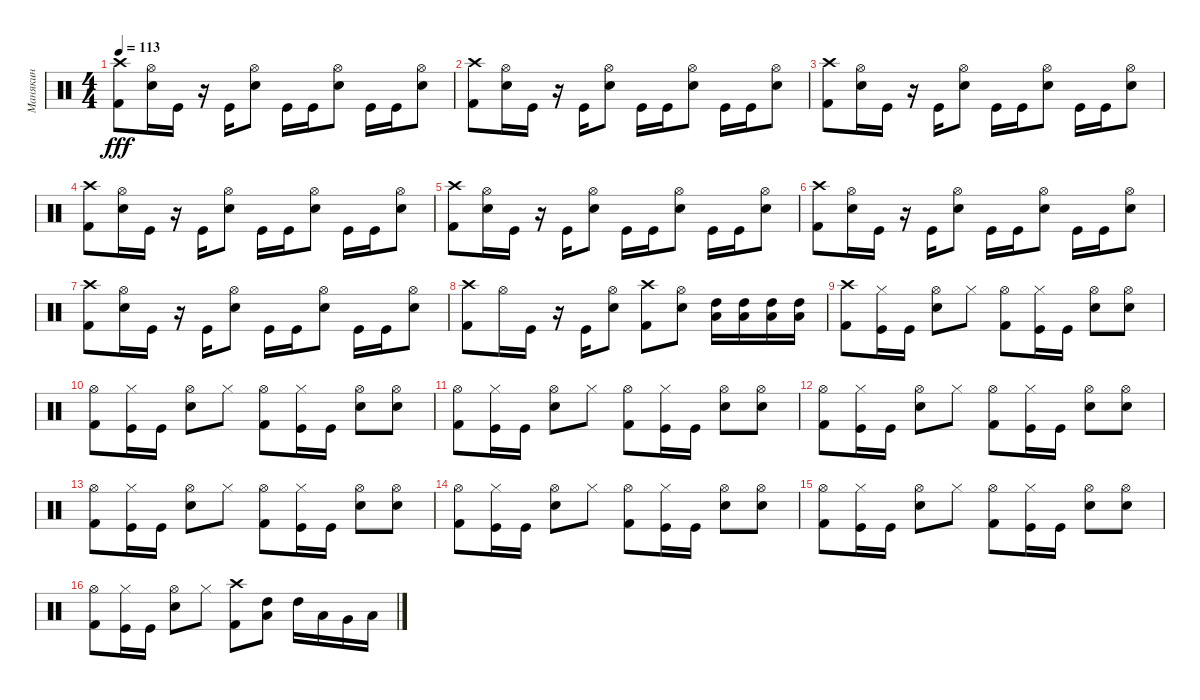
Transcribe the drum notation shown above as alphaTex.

\track ("Манякин" "Манякин") {instrument percussion}
\staff {score}
\articulation defaults
\ts (4 4)
\tempo 113
\clef neutral
\ks c
("Crash high (hit)" "Kick (hit) 2").8{dy fff} ("Snare (hit) 2" "Hi-Hat (open)").16 "Kick (hit)".16 r.16 "Kick (hit)".16 ("Snare (hit) 2" "Hi-Hat (open)").8 "Kick (hit)".16 "Kick (hit)".16 ("Snare (hit) 2" "Hi-Hat (open)").8 "Kick (hit)".16 "Kick (hit)".16 ("Snare (hit) 2" "Hi-Hat (open)").8 |
("Kick (hit) 2" "Crash high (hit)").8 ("Snare (hit) 2" "Hi-Hat (open)").16 "Kick (hit)".16 r.16 "Kick (hit)".16 ("Snare (hit) 2" "Hi-Hat (open)").8 "Kick (hit)".16 "Kick (hit)".16 ("Snare (hit) 2" "Hi-Hat (open)").8 "Kick (hit)".16 "Kick (hit)".16 ("Snare (hit) 2" "Hi-Hat (open)").8 |
("Crash high (hit)" "Kick (hit) 2").8 ("Snare (hit) 2" "Hi-Hat (open)").16 "Kick (hit)".16 r.16 "Kick (hit)".16 ("Snare (hit) 2" "Hi-Hat (open)").8 "Kick (hit)".16 "Kick (hit)".16 ("Snare (hit) 2" "Hi-Hat (open)").8 "Kick (hit)".16 "Kick (hit)".16 ("Snare (hit) 2" "Hi-Hat (open)").8 |
("Crash high (hit)" "Kick (hit) 2").8 ("Snare (hit) 2" "Hi-Hat (open)").16 "Kick (hit)".16 r.16 "Kick (hit)".16 ("Snare (hit) 2" "Hi-Hat (open)").8 "Kick (hit)".16 "Kick (hit)".16 ("Snare (hit) 2" "Hi-Hat (open)").8 "Kick (hit)".16 "Kick (hit)".16 ("Snare (hit) 2" "Hi-Hat (open)").8 |
("Crash high (hit)" "Kick (hit) 2").8 ("Snare (hit) 2" "Hi-Hat (open)").16 "Kick (hit)".16 r.16 "Kick (hit)".16 ("Snare (hit) 2" "Hi-Hat (open)").8 "Kick (hit)".16 "Kick (hit)".16 ("Snare (hit) 2" "Hi-Hat (open)").8 "Kick (hit)".16 "Kick (hit)".16 ("Snare (hit) 2" "Hi-Hat (open)").8 |
("Crash high (hit)" "Kick (hit) 2").8 ("Snare (hit) 2" "Hi-Hat (open)").16 "Kick (hit)".16 r.16 "Kick (hit)".16 ("Snare (hit) 2" "Hi-Hat (open)").8 "Kick (hit)".16 "Kick (hit)".16 ("Snare (hit) 2" "Hi-Hat (open)").8 "Kick (hit)".16 "Kick (hit)".16 ("Snare (hit) 2" "Hi-Hat (open)").8 |
("Crash high (hit)" "Kick (hit) 2").8 ("Snare (hit) 2" "Hi-Hat (open)").16 "Kick (hit)".16 r.16 "Kick (hit)".16 ("Snare (hit) 2" "Hi-Hat (open)").8 "Kick (hit)".16 "Kick (hit)".16 ("Snare (hit) 2" "Hi-Hat (open)").8 "Kick (hit)".16 "Kick (hit)".16 ("Snare (hit) 2" "Hi-Hat (open)").8 |
("Crash high (hit)" "Kick (hit) 2").8 "Hi-Hat (open)".16 "Kick (hit)".16 r.16 "Kick (hit)".16 ("Snare (hit) 2" "Hi-Hat (open)").8 ("Crash high (hit)" "Kick (hit) 2").8 ("Hi-Hat (open)" "Snare (hit) 2").8 ("High Tom (hit)" "Low Tom (hit)").16 ("High Tom (hit)" "Low Tom (hit)").16 ("High Tom (hit)" "Low Tom (hit)").16 ("High Tom (hit)" "Low Tom (hit)").16 |
("Crash high (hit)" "Kick (hit) 2").8 ("Hi-Hat (closed)" "Kick (hit)").16 "Kick (hit)".16 ("Hi-Hat (open)" "Snare (hit) 2").8 "Hi-Hat (closed)".8 ("Hi-Hat (open)" "Kick (hit) 2").8 ("Hi-Hat (closed)" "Kick (hit)").16 "Kick (hit)".16 ("Hi-Hat (open)" "Snare (hit) 2").8 ("Snare (hit) 2" "Hi-Hat (open)").8 |
("Hi-Hat (open)" "Kick (hit) 2").8 ("Hi-Hat (closed)" "Kick (hit)").16 "Kick (hit)".16 ("Hi-Hat (open)" "Snare (hit) 2").8 "Hi-Hat (closed)".8 ("Hi-Hat (open)" "Kick (hit) 2").8 ("Hi-Hat (closed)" "Kick (hit)").16 "Kick (hit)".16 ("Hi-Hat (open)" "Snare (hit) 2").8 ("Snare (hit) 2" "Hi-Hat (open)").8 |
("Hi-Hat (open)" "Kick (hit) 2").8 ("Hi-Hat (closed)" "Kick (hit)").16 "Kick (hit)".16 ("Hi-Hat (open)" "Snare (hit) 2").8 "Hi-Hat (closed)".8 ("Hi-Hat (open)" "Kick (hit) 2").8 ("Hi-Hat (closed)" "Kick (hit)").16 "Kick (hit)".16 ("Hi-Hat (open)" "Snare (hit) 2").8 ("Snare (hit) 2" "Hi-Hat (open)").8 |
("Hi-Hat (open)" "Kick (hit) 2").8 ("Hi-Hat (closed)" "Kick (hit)").16 "Kick (hit)".16 ("Hi-Hat (open)" "Snare (hit) 2").8 "Hi-Hat (closed)".8 ("Hi-Hat (open)" "Kick (hit) 2").8 ("Hi-Hat (closed)" "Kick (hit)").16 "Kick (hit)".16 ("Hi-Hat (open)" "Snare (hit) 2").8 ("Snare (hit) 2" "Hi-Hat (open)").8 |
("Hi-Hat (open)" "Kick (hit) 2").8 ("Hi-Hat (closed)" "Kick (hit)").16 "Kick (hit)".16 ("Hi-Hat (open)" "Snare (hit) 2").8 "Hi-Hat (closed)".8 ("Hi-Hat (open)" "Kick (hit) 2").8 ("Hi-Hat (closed)" "Kick (hit)").16 "Kick (hit)".16 ("Hi-Hat (open)" "Snare (hit) 2").8 ("Snare (hit) 2" "Hi-Hat (open)").8 |
("Hi-Hat (open)" "Kick (hit) 2").8 ("Hi-Hat (closed)" "Kick (hit)").16 "Kick (hit)".16 ("Hi-Hat (open)" "Snare (hit) 2").8 "Hi-Hat (closed)".8 ("Hi-Hat (open)" "Kick (hit) 2").8 ("Hi-Hat (closed)" "Kick (hit)").16 "Kick (hit)".16 ("Hi-Hat (open)" "Snare (hit) 2").8 ("Snare (hit) 2" "Hi-Hat (open)").8 |
("Hi-Hat (open)" "Kick (hit) 2").8 ("Hi-Hat (closed)" "Kick (hit)").16 "Kick (hit)".16 ("Hi-Hat (open)" "Snare (hit) 2").8 "Hi-Hat (closed)".8 ("Hi-Hat (open)" "Kick (hit) 2").8 ("Hi-Hat (closed)" "Kick (hit)").16 "Kick (hit)".16 ("Hi-Hat (open)" "Snare (hit) 2").8 ("Snare (hit) 2" "Hi-Hat (open)").8 |
("Hi-Hat (open)" "Kick (hit) 2").8 ("Kick (hit)" "Hi-Hat (closed)").16 "Kick (hit)".16 ("Hi-Hat (open)" "Snare (hit) 2").8 "Hi-Hat (closed)".8 ("Crash high (hit)" "Kick (hit) 2").8 ("Low Tom (hit)" "High Tom (hit)").8 "High Tom (hit)".16 "Low Tom (hit)".16 "Very Low Tom (hit)".16 "Low Floor Tom (hit)".16
